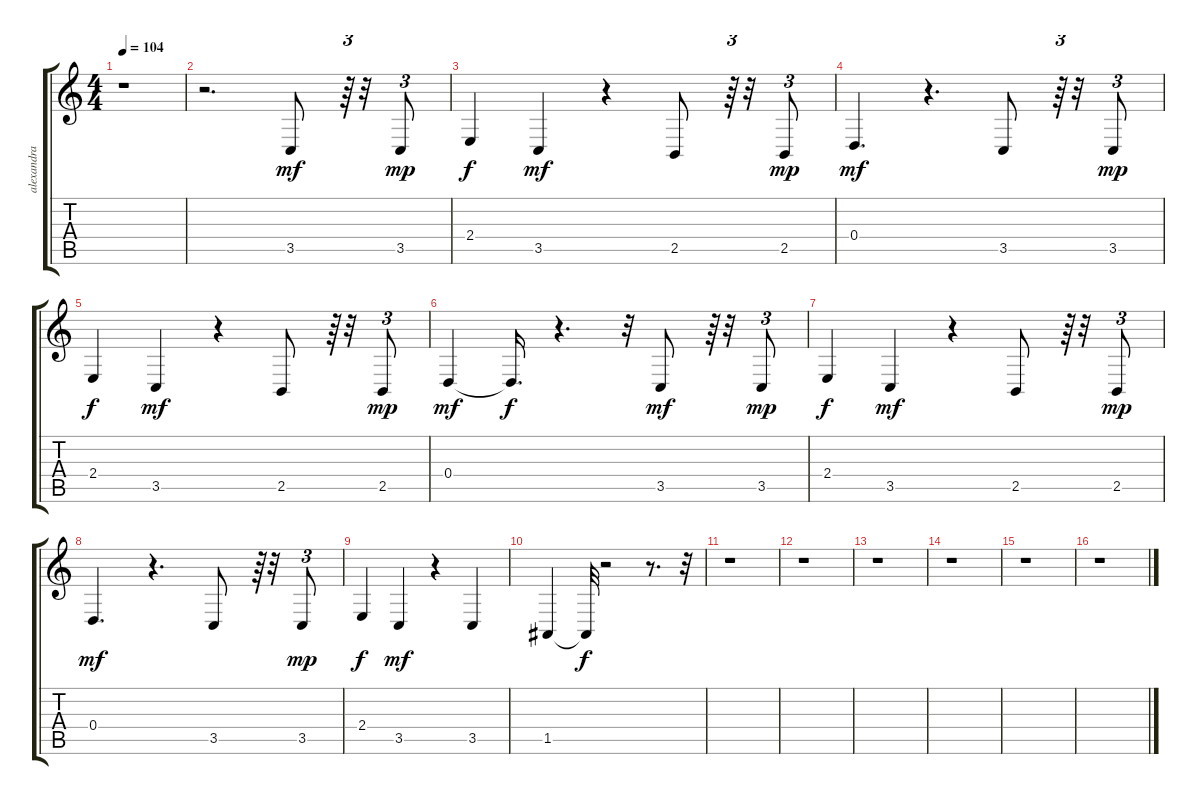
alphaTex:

\track ("alexandra didyk" "alexandra ") {instrument cello}
\staff {score tabs}
\tuning (E4 B3 G3 D3 A2 E2) {hide}
\ts (4 4)
\tempo 104
\clef g2
\ks c
r.1{dy f} |
r.2{d} 3.5.8{dy mf} r.64{tu (3 2)} r.32 3.5.8{tu (3 2) dy mp} |
2.4.4{dy f} 3.5.4{dy mf} r.4 2.5.8 r.64{tu (3 2)} r.32 2.5.8{tu (3 2) dy mp} |
0.4.4{d dy mf} r.4{d} 3.5.8 r.64{tu (3 2)} r.32 3.5.8{tu (3 2) dy mp} |
2.4.4{dy f} 3.5.4{dy mf} r.4 2.5.8 r.64{tu (3 2)} r.32 2.5.8{tu (3 2) dy mp} |
0.4.4{dy mf} 0.4{t}.16{d dy f} r.4{d} r.32 3.5.8{dy mf} r.64{tu (3 2)} r.32 3.5.8{tu (3 2) dy mp} |
2.4.4{dy f} 3.5.4{dy mf} r.4 2.5.8 r.64{tu (3 2)} r.32 2.5.8{tu (3 2) dy mp} |
0.4.4{d dy mf} r.4{d} 3.5.8 r.64{tu (3 2)} r.32 3.5.8{tu (3 2) dy mp} |
2.4.4{dy f} 3.5.4{dy mf} r.4 3.5.4 |
1.5.4 1.5{t}.32{dy f} r.2 r.8{d} r.32 |
r.1 |
r.1 |
r.1 |
r.1 |
r.1 |
r.1
